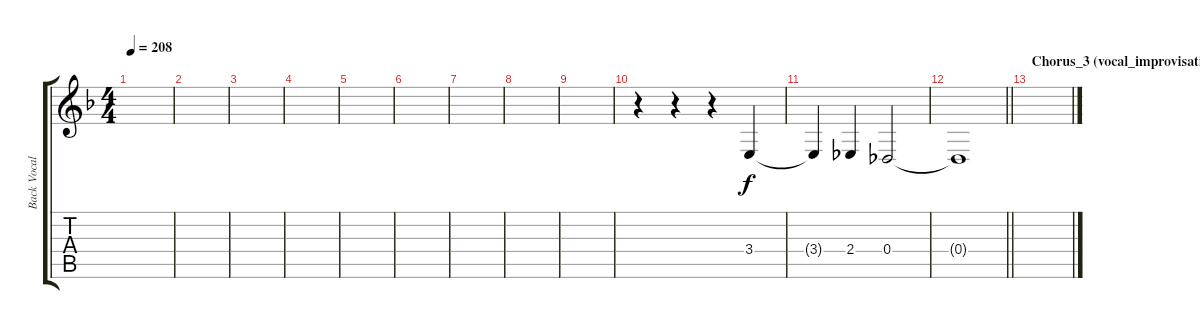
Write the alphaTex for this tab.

\track ("Back Vocals" "Back Vocal") {instrument choiraahs}
\staff {score tabs}
\tuning (Eb4 Bb3 Gb3 Db3 Ab2 Eb2) {hide}
\ts (4 4)
\tempo 208
\clef g2
\ks f
|
|
|
|
|
|
|
|
|
r.4{instrument stringensemble1} r.4 r.4 3.4.4 |
3.4{t}.4 2.4.4 0.4.2 |
\barLineRight lightlight
0.4{t}.1 |
\section ("" "Chorus_3 (vocal_improvisation)")
